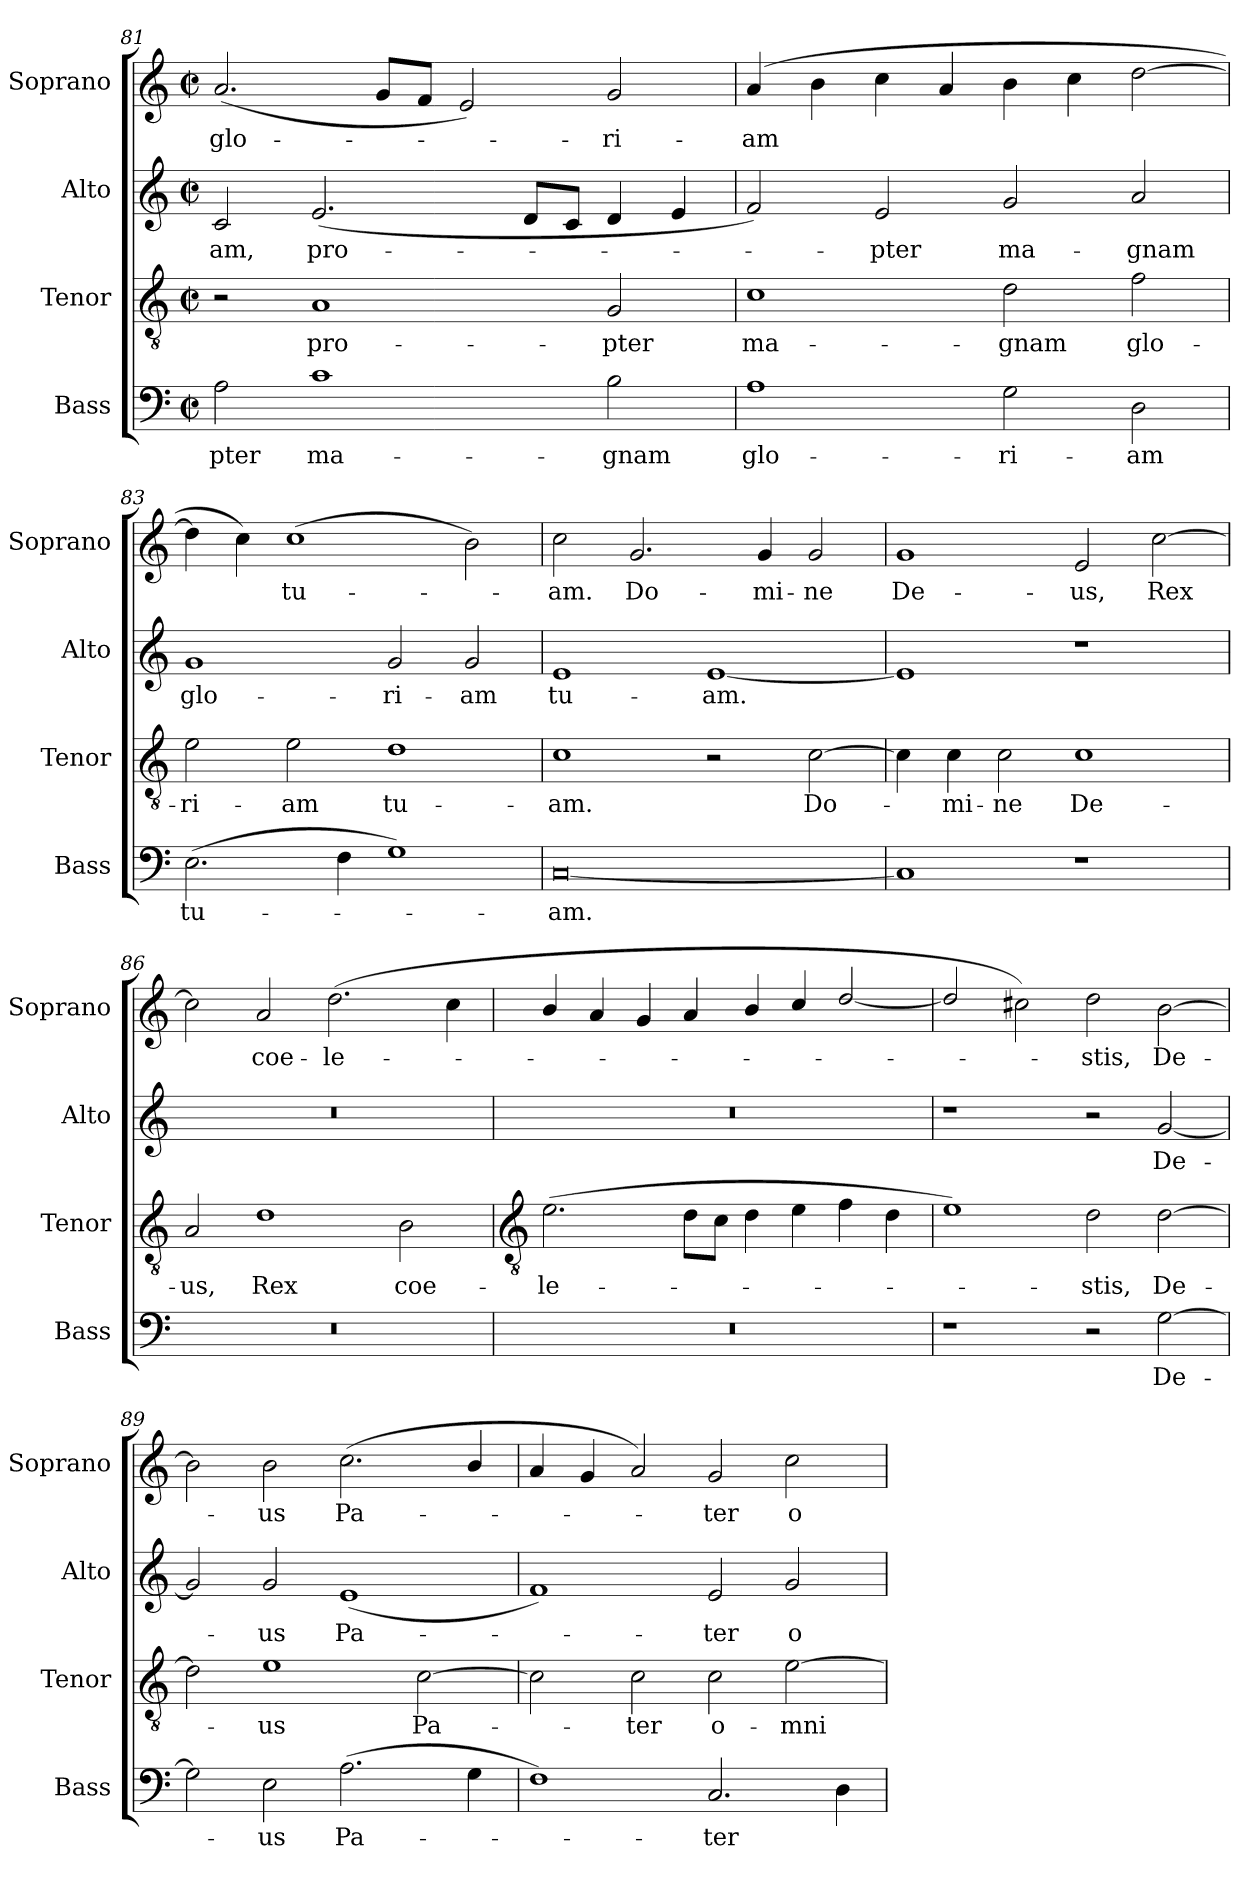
**kern	**text	**kern	**text	**kern	**text	**kern	**text
*part4	*part4	*part3	*part3	*part2	*part2	*part1	*part1
*staff4	*staff4	*staff3	*staff3	*staff2	*staff2	*staff1	*staff1
*I"Bass	*	*I"Tenor	*	*I"Alto	*	*I"Soprano	*
*I'Bass	*	*I'Tenor	*	*I'Alto	*	*I'Soprano	*
!!LO:LB:g=z
*clefF4	*	*clefGv2	*	*clefG2	*	*clefG2	*
*k[]	*	*k[]	*	*k[]	*	*k[]	*
*C:	*	*C:	*	*C:	*	*C:	*
*M4/2	*	*M4/2	*	*M4/2	*	*M4/2	*
*met(c|)	*	*met(c|)	*	*met(c|)	*	*met(c|)	*
=81	=81	=81	=81	=81	=81	=81	=81
!	!LO:LY:b	!	!	!	!LO:LY:b	!	!LO:LY:b
2A	-pter	2r	.	2c	-am,	(<2.a	glo-
!	!LO:LY:b	!	!LO:LY:b	!	!LO:LY:b	!	!
1c	ma-	1A	pro-	(<2.e	pro-	.	.
.	.	.	.	.	.	8gL	.
.	.	.	.	.	.	8fJ	.
.	.	.	.	.	.	2e)	.
.	.	.	.	8dL	.	.	.
.	.	.	.	8cJ	.	.	.
!	!LO:LY:b	!	!LO:LY:b	!	!	!	!LO:LY:b
2B	-gnam	2G	-pter	4d	.	2g	ri-
.	.	.	.	4e	.	.	.
=82	=82	=82	=82	=82	=82	=82	=82
!	!LO:LY:b	!	!LO:LY:b	!	!	!	!LO:LY:b
1A	glo-	1c	ma-	2f)	.	(>4a	-am
.	.	.	.	.	.	4b	.
!	!	!	!	!	!LO:LY:b	!	!
.	.	.	.	2e	pter	4cc	.
.	.	.	.	.	.	4a	.
!	!LO:LY:b	!	!LO:LY:b	!	!LO:LY:b	!	!
2G	-ri-	2d	-gnam	2g	ma-	4b	.
.	.	.	.	.	.	4cc	.
!	!LO:LY:b	!	!LO:LY:b	!	!LO:LY:b	!	!
2D	-am	2f	glo-	2a	-gnam	[2dd	.
=83	=83	=83	=83	=83	=83	=83	=83
!	!LO:LY:b	!	!LO:LY:b	!	!LO:LY:b	!	!
(>2.E	tu-	2e	-ri-	1g	glo-	4dd]	.
.	.	.	.	.	.	4cc)	.
!	!	!	!LO:LY:b	!	!	!	!LO:LY:b
.	.	2e	-am	.	.	(>1cc	tu-
4F	.	.	.	.	.	.	.
!	!	!	!LO:LY:b	!	!LO:LY:b	!	!
1G)	.	1d	tu-	2g	-ri-	.	.
!	!	!	!	!	!LO:LY:b	!	!
.	.	.	.	2g	-am	2b)	.
=84	=84	=84	=84	=84	=84	=84	=84
!	!LO:LY:b	!	!LO:LY:b	!	!LO:LY:b	!	!LO:LY:b
[0C	am.	1c	-am.	1e	tu-	2cc	am.
!	!	!	!	!	!	!	!LO:LY:b
.	.	.	.	.	.	2.g	Do-
!	!	!	!	!	!LO:LY:b	!	!
.	.	2r	.	[1e	-am.	.	.
!	!	!	!	!	!	!	!LO:LY:b
.	.	.	.	.	.	4g	-mi-
!	!	!	!LO:LY:b	!	!	!	!LO:LY:b
.	.	[2c	Do-	.	.	2g	-ne
=85	=85	=85	=85	=85	=85	=85	=85
!	!	!	!	!	!	!	!LO:LY:b
1C]	.	4c]	.	1e]	.	1g	De-
!	!	!	!LO:LY:b	!	!	!	!
.	.	4c	mi-	.	.	.	.
!	!	!	!LO:LY:b	!	!	!	!
.	.	2c	-ne	.	.	.	.
!	!	!	!LO:LY:b	!	!	!	!LO:LY:b
1r	.	1c	De-	1r	.	2e	-us,
!	!	!	!	!	!	!	!LO:LY:b
.	.	.	.	.	.	[2cc	Rex
=86	=86	=86	=86	=86	=86	=86	=86
!	!	!	!LO:LY:b	!	!	!	!
0r	.	2A	-us,	0r	.	2cc]	.
!	!	!	!LO:LY:b	!	!	!	!LO:LY:b
.	.	1d	Rex	.	.	2a	coe-
!	!	!	!	!	!	!	!LO:LY:b
.	.	.	.	.	.	(<2.dd	-le-
!	!	!	!LO:LY:b	!	!	!	!
.	.	2B	coe-	.	.	.	.
.	.	.	.	.	.	4cc	.
!!LO:LB:g=z
=87	=87	=87	=87	=87	=87	=87	=87
*	*	*clefGv2	*	*	*	*	*
!	!	!	!LO:LY:b	!	!	!	!
0r	.	(>2.e	-le-	0r	.	4b/	.
.	.	.	.	.	.	4a	.
.	.	.	.	.	.	4g	.
.	.	8dL	.	.	.	4a	.
.	.	8cJ	.	.	.	.	.
.	.	4d	.	.	.	4b/	.
.	.	4e	.	.	.	4cc/	.
.	.	4f	.	.	.	[2dd/	.
.	.	4d	.	.	.	.	.
=88	=88	=88	=88	=88	=88	=88	=88
1r	.	1e)	.	1r	.	2dd/]	.
.	.	.	.	.	.	2cc#)	.
!	!	!	!LO:LY:b	!	!	!	!LO:LY:b
2r	.	2d	stis,	2r	.	2dd	stis,
!	!LO:LY:b	!	!LO:LY:b	!	!LO:LY:b	!	!LO:LY:b
[2G	De-	[2d	De-	[2g	De-	[2b	De-
=89	=89	=89	=89	=89	=89	=89	=89
2G]	.	2d]	.	2g]	.	2b]	.
!	!LO:LY:b	!	!LO:LY:b	!	!LO:LY:b	!	!LO:LY:b
2E	us	1e	us	2g	us	2b	us
!	!LO:LY:b	!	!	!	!LO:LY:b	!	!LO:LY:b
(>2.A	Pa-	.	.	(<1e	Pa-	(<2.cc	Pa-
!	!	!	!LO:LY:b	!	!	!	!
.	.	[2c	Pa-	.	.	.	.
4G	.	.	.	.	.	4b/	.
=90	=90	=90	=90	=90	=90	=90	=90
1F)	.	2c]	.	1f)	.	4a	.
.	.	.	.	.	.	4g	.
!	!	!	!LO:LY:b	!	!	!	!
.	.	2c	ter	.	.	2a)	.
!	!LO:LY:b	!	!LO:LY:b	!	!LO:LY:b	!	!LO:LY:b
2.C	ter	2c	o-	2e	ter	2g	ter
!	!	!	!LO:LY:b	!	!LO:LY:b	!	!LO:LY:b
.	.	[2e	-mni-	2g	o-	2cc	o-
4D	.	.	.	.	.	.	.
=	=	=	=	=	=	=	=
*-	*-	*-	*-	*-	*-	*-	*-
